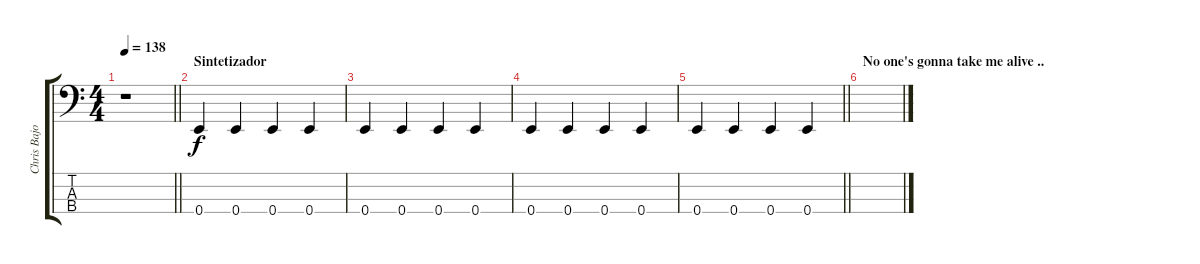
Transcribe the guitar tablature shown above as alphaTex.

\track ("Chris Bajo" "Chris Bajo") {instrument electricbasspick}
\staff {score tabs}
\tuning (G2 D2 A1 E1) {hide}
\ts (4 4)
\tempo 138
\clef f4
\barLineRight lightlight
\ks c
r.1{dy f} |
\section ("" "Sintetizador")
0.4.4 0.4.4 0.4.4 0.4.4 |
0.4.4 0.4.4 0.4.4 0.4.4 |
0.4.4 0.4.4 0.4.4 0.4.4 |
\barLineRight lightlight
0.4.4 0.4.4 0.4.4 0.4.4 |
\section ("" "No one's gonna take me alive ..")
